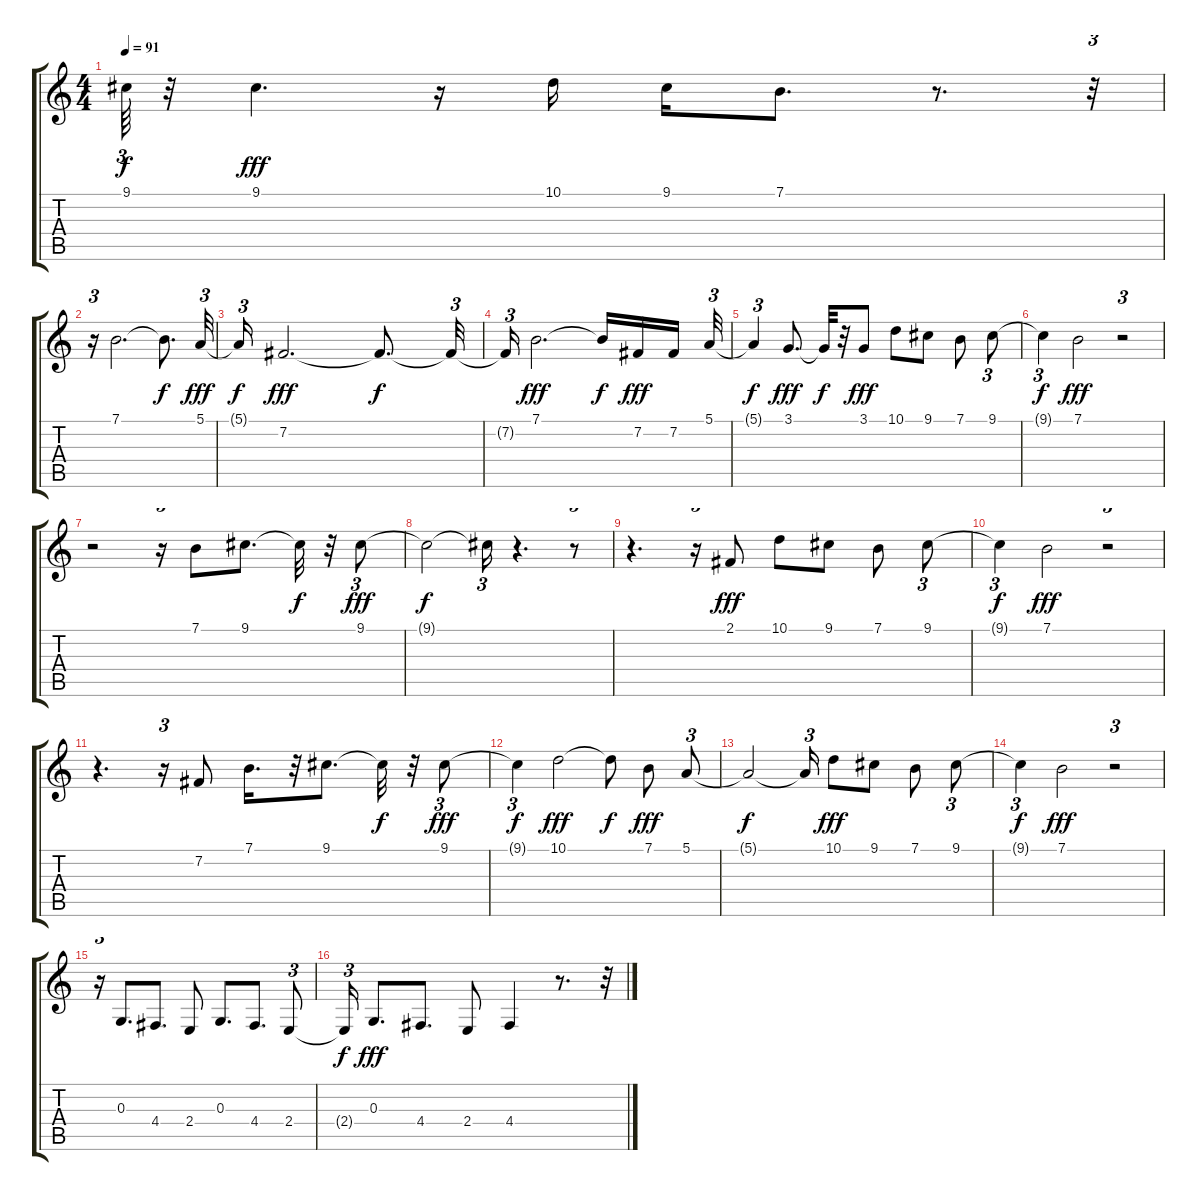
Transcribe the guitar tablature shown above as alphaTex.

\track "" {instrument clarinet}
\staff {score tabs}
\tuning (E4 B3 G3 D3 A2 E2) {hide}
\ts (4 4)
\tempo 91
\clef g2
\ks c
9.1{t}.64{tu (3 2) dy f} r.32 9.1.4{d dy fff} r.16 10.1.16 9.1.16 7.1.8{d} r.8{d} r.32{tu (3 2)} |
r.16{tu (3 2)} 7.1.2{d} 7.1{t}.8{d dy f} 5.1.32{tu (3 2) dy fff} |
5.1{t}.16{tu (3 2) dy f} 7.2.2{d dy fff} 7.2{t}.8{d dy f} 7.2{t}.32{tu (3 2)} |
7.2{t}.16{tu (3 2)} 7.1.2{d dy fff} 7.1{t}.16{dy f} 7.2.16{dy fff} 7.2.16{beam splitsecondary} 5.1.32{tu (3 2)} |
5.1{t}.4{tu (3 2) dy f} 3.1.8{d dy fff} 3.1{t}.32{dy f} r.32 3.1.8{dy fff} 10.1.8 9.1.8 7.1.8 9.1.8{tu (3 2)} |
9.1{t}.4{tu (3 2) dy f} 7.1.2{dy fff} r.2{tu (3 2)} |
r.2 r.16{tu (3 2)} 7.1.8 9.1.8{d} 9.1{t}.32{dy f} r.32 9.1.8{tu (3 2) dy fff} |
9.1{t}.2{dy f} 9.1{t}.16{tu (3 2)} r.4{d} r.8{tu (3 2)} |
r.4{d} r.16{tu (3 2)} 2.1.8{dy fff} 10.1.8 9.1.8 7.1.8 9.1.8{tu (3 2)} |
9.1{t}.4{tu (3 2) dy f} 7.1.2{dy fff} r.2{tu (3 2)} |
r.4{d} r.16{tu (3 2)} 7.2.8 7.1.16{d} r.32 9.1.8{d} 9.1{t}.32{dy f} r.32 9.1.8{tu (3 2) dy fff} |
9.1{t}.4{tu (3 2) dy f} 10.1.2{dy fff} 10.1{t}.8{dy f} 7.1.8{dy fff} 5.1.8{tu (3 2)} |
5.1{t}.2{dy f} 5.1{t}.16{tu (3 2)} 10.1.8{dy fff} 9.1.8 7.1.8 9.1.8{tu (3 2)} |
9.1{t}.4{tu (3 2) dy f} 7.1.2{dy fff} r.2{tu (3 2)} |
r.16{tu (3 2)} 0.3.8{d} 4.4.8{d} 2.4.8 0.3.8{d} 4.4.8{d} 2.4.8{tu (3 2)} |
2.4{t}.16{tu (3 2) dy f} 0.3.8{d dy fff} 4.4.8{d} 2.4.8 4.4.4 r.8{d} r.32{tu (3 2)}
